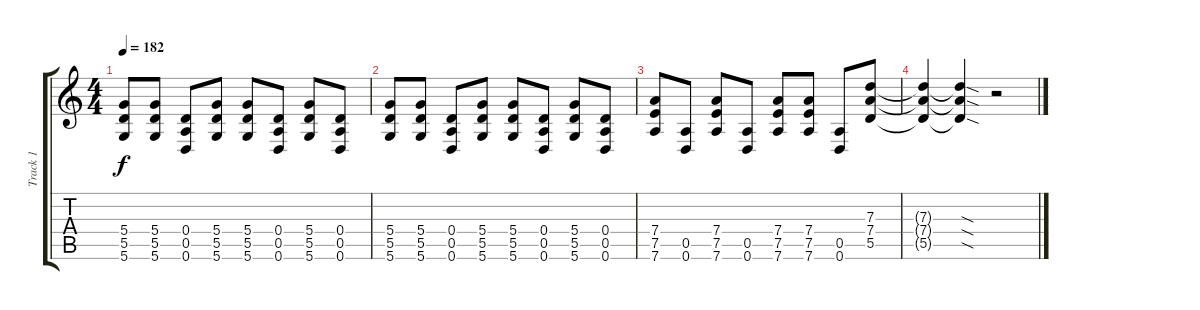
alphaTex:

\track ("Track 1" "Track 1") {instrument overdrivenguitar}
\staff {score tabs}
\tuning (E4 B3 G3 D3 A2 D2) {hide}
\ts (4 4)
\tempo 182
\clef g2
\ks c
(5.4 5.5 5.6).8{dy f} (5.4 5.5 5.6).8 (0.4 0.5 0.6).8 (5.4 5.5 5.6).8 (5.4 5.5 5.6).8 (0.4 0.5 0.6).8 (5.4 5.5 5.6).8 (0.4 0.5 0.6).8 |
(5.4 5.5 5.6).8 (5.4 5.5 5.6).8 (0.4 0.5 0.6).8 (5.4 5.5 5.6).8 (5.4 5.5 5.6).8 (0.4 0.5 0.6).8 (5.4 5.5 5.6).8 (0.4 0.5 0.6).8 |
(7.4 7.5 7.6).8 (0.5 0.6).8 (7.4 7.5 7.6).8 (0.5 0.6).8 (7.4 7.5 7.6).8 (7.4 7.5 7.6).8 (0.5 0.6).8 (7.3 7.4 5.5).8 |
(7.3{t} 7.4{t} 5.5{t}).4 (7.3{sod t} 7.4{sod t} 5.5{sod t}).4 r.2
